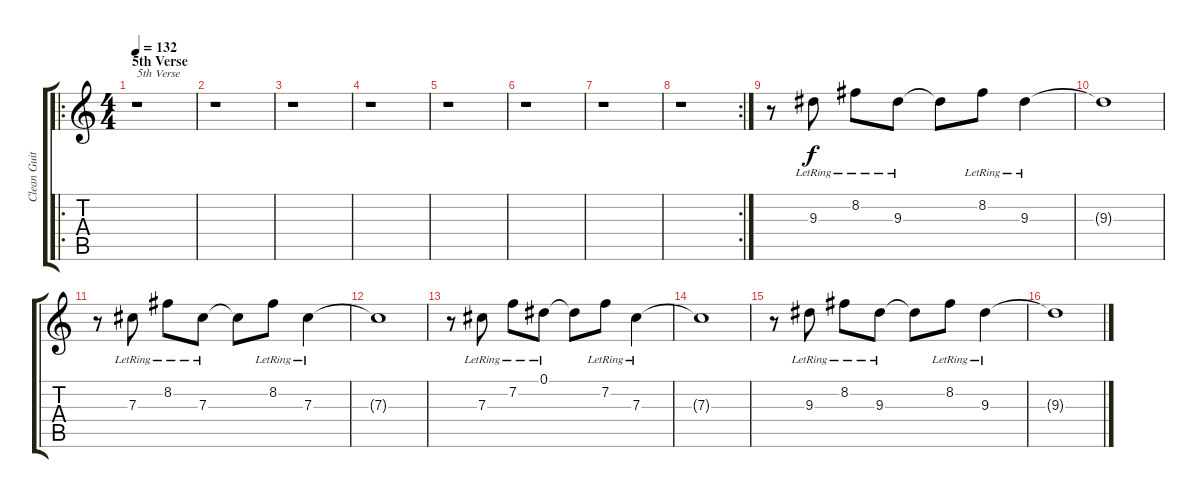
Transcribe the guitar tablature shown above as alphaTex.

\track ("Clean Guitar II" "Clean Guit") {instrument electricguitarclean}
\staff {score tabs}
\tuning (Eb4 Bb3 Gb3 Db3 Ab2 Eb2) {hide}
\ro
\ts (4 4)
\section ("" "5th Verse")
\tempo 132
\clef g2
\ks c
r.1{txt "5th Verse" dy f} |
r.1 |
r.1 |
r.1 |
r.1 |
r.1 |
r.1 |
\rc 2
r.1 |
r.8 9.3{lr}.8 8.2{lr}.8 9.3{lr}.8 9.3{t}.8 8.2{lr}.8 9.3{lr}.4 |
9.3{t}.1 |
r.8 7.3{lr}.8 8.2{lr}.8 7.3{lr}.8 7.3{t}.8 8.2{lr}.8 7.3{lr}.4 |
7.3{t}.1 |
r.8 7.3{lr}.8 7.2{lr}.8 0.1{lr}.8 0.1{t}.8 7.2{lr}.8 7.3{lr}.4 |
7.3{t}.1 |
r.8 9.3{lr}.8 8.2{lr}.8 9.3{lr}.8 9.3{t}.8 8.2{lr}.8 9.3{lr}.4 |
9.3{t}.1
